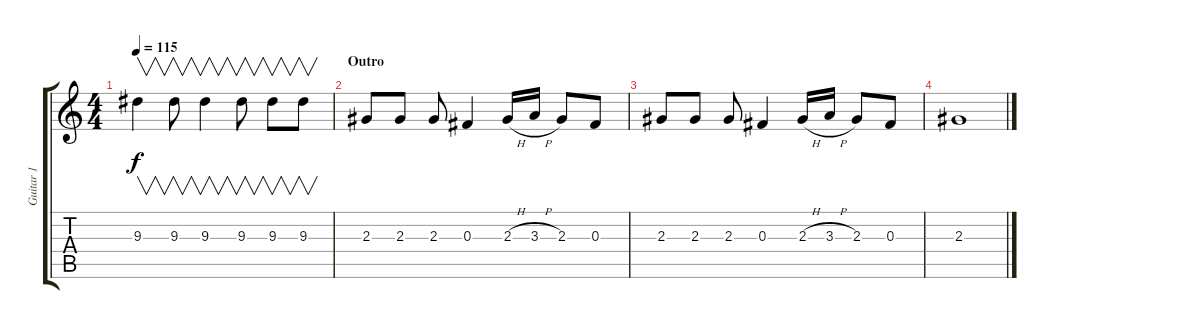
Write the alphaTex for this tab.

\track ("Guitar 1" "Guitar 1") {instrument overdrivenguitar}
\staff {score tabs}
\tuning (Eb4 Bb3 Gb3 Db3 Ab2 Eb2) {hide}
\ts (4 4)
\tempo 115
\clef g2
\ks c
9.3.4{v dy f} 9.3.8{v} 9.3.4{v} 9.3.8{v} 9.3.8{v} 9.3.8{v} |
\section ("" "Outro")
2.3.8 2.3.8 2.3.8 0.3.4 2.3{h}.16 3.3{h}.16 2.3.8 0.3.8 |
2.3.8 2.3.8 2.3.8 0.3.4 2.3{h}.16 3.3{h}.16 2.3.8 0.3.8 |
2.3.1
